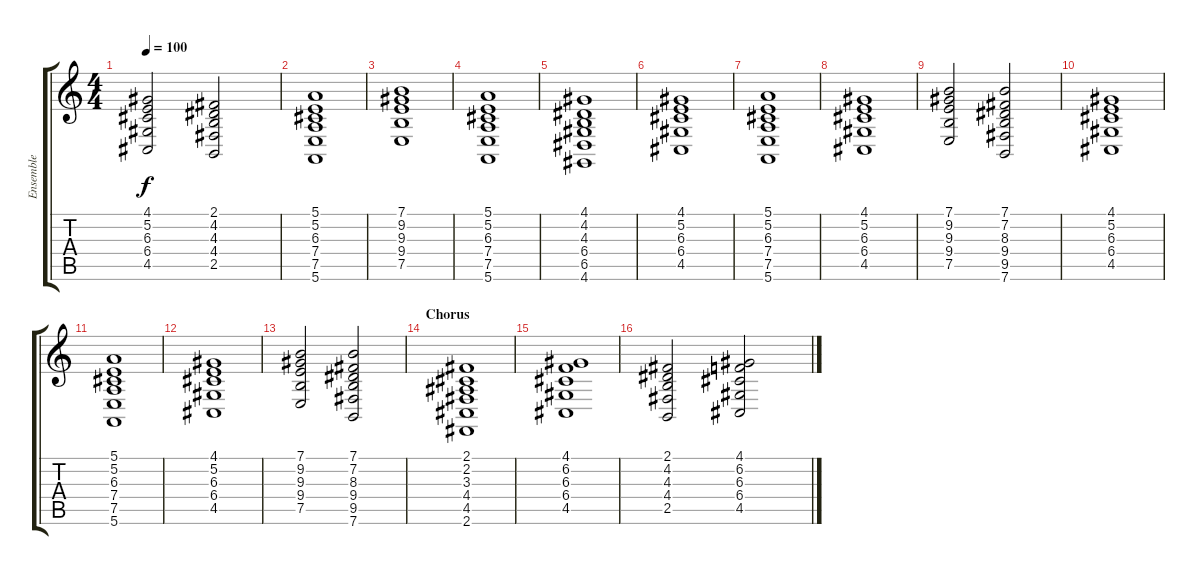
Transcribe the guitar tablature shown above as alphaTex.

\track ("Ensemble" "Ensemble") {instrument stringensemble1}
\staff {score tabs}
\tuning (E4 B3 G3 D3 A2 E2) {hide}
\ts (4 4)
\tempo 100
\clef g2
\ks c
(4.1 5.2 6.3 6.4 4.5).2{dy f} (2.1 4.2 4.3 4.4 2.5).2 |
(5.1 5.2 6.3 7.4 7.5 5.6).1 |
(7.1 9.2 9.3 9.4 7.5).1 |
(5.1 5.2 6.3 7.4 7.5 5.6).1 |
(4.1 4.2 4.3 6.4 6.5 4.6).1 |
\section ("" "")
(4.1 5.2 6.3 6.4 4.5).1 |
(5.1 5.2 6.3 7.4 7.5 5.6).1 |
(4.1 5.2 6.3 6.4 4.5).1 |
(7.1 9.2 9.3 9.4 7.5).2 (7.1 7.2 8.3 9.4 9.5 7.6).2 |
(4.1 5.2 6.3 6.4 4.5).1 |
(5.1 5.2 6.3 7.4 7.5 5.6).1 |
(4.1 5.2 6.3 6.4 4.5).1 |
(7.1 9.2 9.3 9.4 7.5).2 (7.1 7.2 8.3 9.4 9.5 7.6).2 |
\section ("" "Chorus")
(2.1 2.2 3.3 4.4 4.5 2.6).1 |
(4.1 6.2 6.3 6.4 4.5).1 |
(2.1 4.2 4.3 4.4 2.5).2 (4.1 6.2 6.3 6.4 4.5).2
